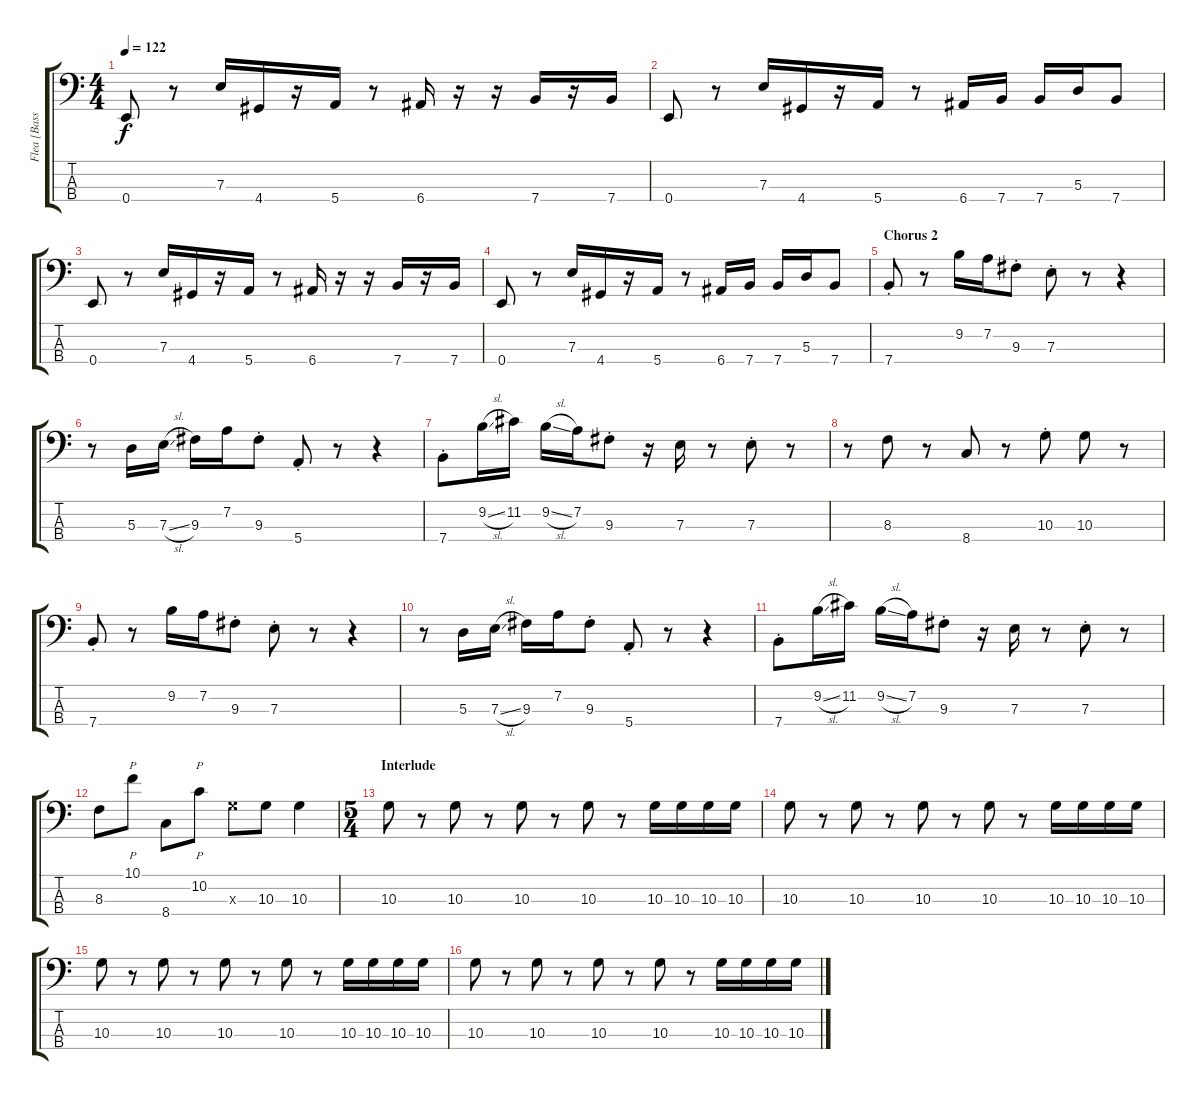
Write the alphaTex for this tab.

\track ("Flea [Bass]" "Flea [Bass") {instrument electricbassfinger}
\staff {score tabs}
\tuning (G2 D2 A1 E1) {hide}
\ts (4 4)
\tempo 122
\clef f4
\ks c
0.4.8{dy f} r.8 7.3.16 4.4.16 r.16 5.4.16 r.8 6.4.16 r.16 r.16 7.4.16 r.16 7.4.16 |
0.4.8 r.8 7.3.16 4.4.16 r.16 5.4.16 r.8 6.4.16 7.4.16 7.4.16 5.3.16 7.4.8 |
0.4.8 r.8 7.3.16 4.4.16 r.16 5.4.16 r.8 6.4.16 r.16 r.16 7.4.16 r.16 7.4.16 |
0.4.8 r.8 7.3.16 4.4.16 r.16 5.4.16 r.8 6.4.16 7.4.16 7.4.16 5.3.16 7.4.8 |
\section ("" "Chorus 2")
7.4{st}.8 r.8 9.2.16 7.2.16 9.3{st}.8 7.3{st}.8 r.8 r.4 |
r.8 5.3.16 7.3{sl}.16 9.3.16 7.2.16 9.3{st}.8 5.4{st}.8 r.8 r.4 |
7.4{st}.8 9.2{sl}.16 11.2.16 9.2{sl}.16 7.2.16 9.3{st}.8 r.16 7.3.16 r.8 7.3{st}.8 r.8 |
r.8 8.3.8 r.8 8.4.8 r.8 10.3{st}.8 10.3.8 r.8 |
7.4{st}.8 r.8 9.2.16 7.2.16 9.3{st}.8 7.3{st}.8 r.8 r.4 |
r.8 5.3.16 7.3{sl}.16 9.3.16 7.2.16 9.3{st}.8 5.4{st}.8 r.8 r.4 |
7.4{st}.8 9.2{sl}.16 11.2.16 9.2{sl}.16 7.2.16 9.3{st}.8 r.16 7.3.16 r.8 7.3{st}.8 r.8 |
8.3.8 10.1.8{p} 8.4.8 10.2.8{p} 10.3{x}.8 10.3.8 10.3.4 |
\ts (5 4)
\section ("" "Interlude")
10.3.8 r.8 10.3.8 r.8 10.3.8 r.8 10.3.8 r.8 10.3.16 10.3.16 10.3.16 10.3.16 |
10.3.8 r.8 10.3.8 r.8 10.3.8 r.8 10.3.8 r.8 10.3.16 10.3.16 10.3.16 10.3.16 |
10.3.8 r.8 10.3.8 r.8 10.3.8 r.8 10.3.8 r.8 10.3.16 10.3.16 10.3.16 10.3.16 |
10.3.8 r.8 10.3.8 r.8 10.3.8 r.8 10.3.8 r.8 10.3.16 10.3.16 10.3.16 10.3.16
